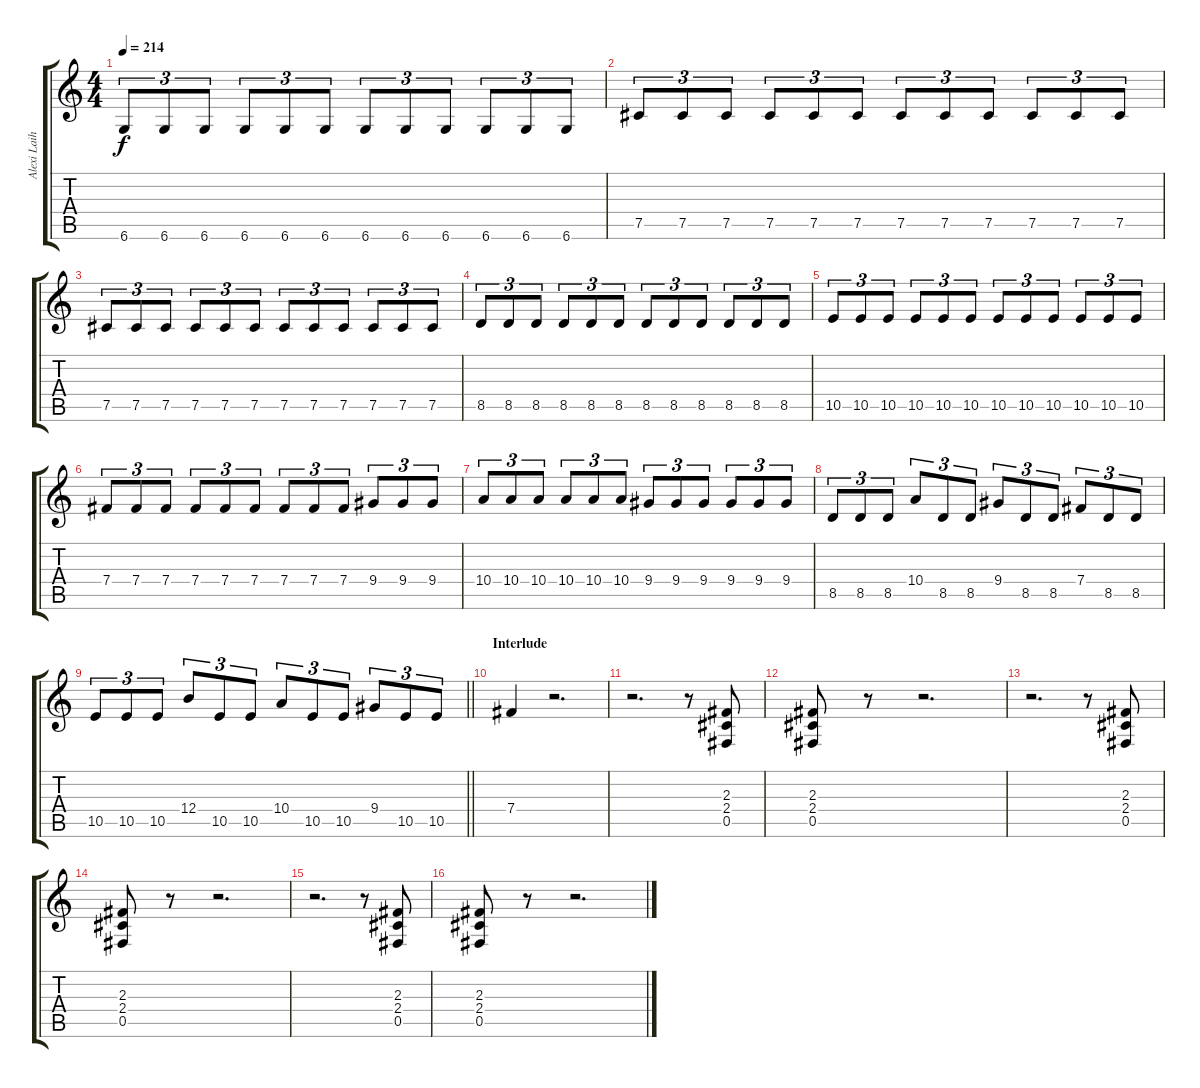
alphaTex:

\track ("Alexi Laiho" "Alexi Laih") {instrument distortionguitar}
\staff {score tabs}
\tuning (Db4 Ab3 E3 B2 Gb2 Db2) {hide}
\ts (4 4)
\tempo 214
\clef g2
\ks c
6.6.8{tu (3 2) dy f} 6.6.8{tu (3 2)} 6.6.8{tu (3 2)} 6.6.8{tu (3 2)} 6.6.8{tu (3 2)} 6.6.8{tu (3 2)} 6.6.8{tu (3 2)} 6.6.8{tu (3 2)} 6.6.8{tu (3 2)} 6.6.8{tu (3 2)} 6.6.8{tu (3 2)} 6.6.8{tu (3 2)} |
7.5.8{tu (3 2)} 7.5.8{tu (3 2)} 7.5.8{tu (3 2)} 7.5.8{tu (3 2)} 7.5.8{tu (3 2)} 7.5.8{tu (3 2)} 7.5.8{tu (3 2)} 7.5.8{tu (3 2)} 7.5.8{tu (3 2)} 7.5.8{tu (3 2)} 7.5.8{tu (3 2)} 7.5.8{tu (3 2)} |
7.5.8{tu (3 2)} 7.5.8{tu (3 2)} 7.5.8{tu (3 2)} 7.5.8{tu (3 2)} 7.5.8{tu (3 2)} 7.5.8{tu (3 2)} 7.5.8{tu (3 2)} 7.5.8{tu (3 2)} 7.5.8{tu (3 2)} 7.5.8{tu (3 2)} 7.5.8{tu (3 2)} 7.5.8{tu (3 2)} |
8.5.8{tu (3 2)} 8.5.8{tu (3 2)} 8.5.8{tu (3 2)} 8.5.8{tu (3 2)} 8.5.8{tu (3 2)} 8.5.8{tu (3 2)} 8.5.8{tu (3 2)} 8.5.8{tu (3 2)} 8.5.8{tu (3 2)} 8.5.8{tu (3 2)} 8.5.8{tu (3 2)} 8.5.8{tu (3 2)} |
10.5.8{tu (3 2)} 10.5.8{tu (3 2)} 10.5.8{tu (3 2)} 10.5.8{tu (3 2)} 10.5.8{tu (3 2)} 10.5.8{tu (3 2)} 10.5.8{tu (3 2)} 10.5.8{tu (3 2)} 10.5.8{tu (3 2)} 10.5.8{tu (3 2)} 10.5.8{tu (3 2)} 10.5.8{tu (3 2)} |
7.4.8{tu (3 2)} 7.4.8{tu (3 2)} 7.4.8{tu (3 2)} 7.4.8{tu (3 2)} 7.4.8{tu (3 2)} 7.4.8{tu (3 2)} 7.4.8{tu (3 2)} 7.4.8{tu (3 2)} 7.4.8{tu (3 2)} 9.4.8{tu (3 2)} 9.4.8{tu (3 2)} 9.4.8{tu (3 2)} |
10.4.8{tu (3 2)} 10.4.8{tu (3 2)} 10.4.8{tu (3 2)} 10.4.8{tu (3 2)} 10.4.8{tu (3 2)} 10.4.8{tu (3 2)} 9.4.8{tu (3 2)} 9.4.8{tu (3 2)} 9.4.8{tu (3 2)} 9.4.8{tu (3 2)} 9.4.8{tu (3 2)} 9.4.8{tu (3 2)} |
8.5.8{tu (3 2)} 8.5.8{tu (3 2)} 8.5.8{tu (3 2)} 10.4.8{tu (3 2)} 8.5.8{tu (3 2)} 8.5.8{tu (3 2)} 9.4.8{tu (3 2)} 8.5.8{tu (3 2)} 8.5.8{tu (3 2)} 7.4.8{tu (3 2)} 8.5.8{tu (3 2)} 8.5.8{tu (3 2)} |
\barLineRight lightlight
10.5.8{tu (3 2)} 10.5.8{tu (3 2)} 10.5.8{tu (3 2)} 12.4.8{tu (3 2)} 10.5.8{tu (3 2)} 10.5.8{tu (3 2)} 10.4.8{tu (3 2)} 10.5.8{tu (3 2)} 10.5.8{tu (3 2)} 9.4.8{tu (3 2)} 10.5.8{tu (3 2)} 10.5.8{tu (3 2)} |
\section ("" "Interlude")
7.4.4 r.2{d} |
r.2{d} r.8 (2.3 2.4 0.5).8 |
(2.3 2.4 0.5).8 r.8 r.2{d} |
r.2{d} r.8 (2.3 2.4 0.5).8 |
(2.3 2.4 0.5).8 r.8 r.2{d} |
r.2{d} r.8 (2.3 2.4 0.5).8 |
(2.3 2.4 0.5).8 r.8 r.2{d}
